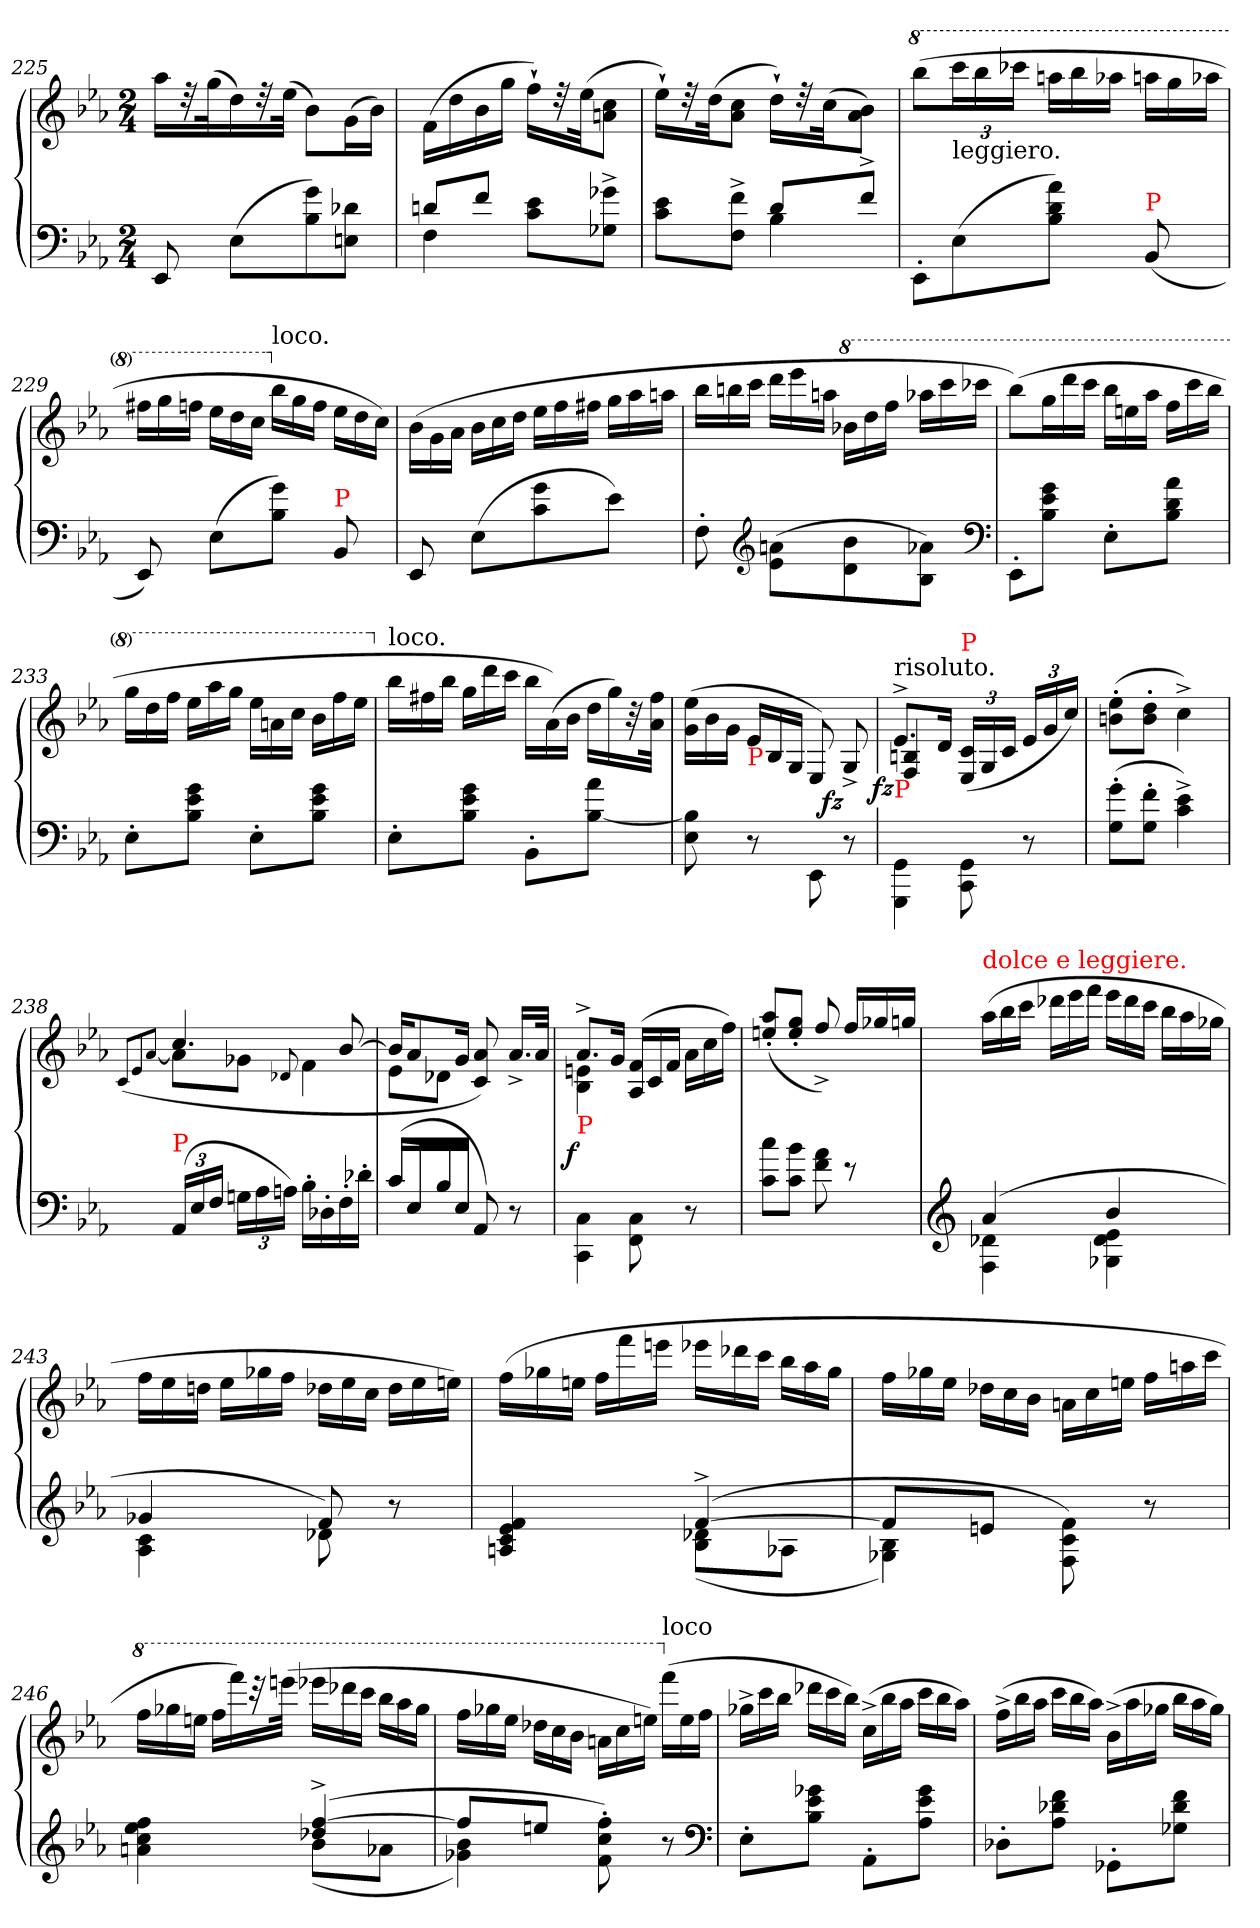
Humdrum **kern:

**kern	**kern	**dynam
*part1	*part1	*part1
*staff2	*staff1	*staff1/2
*clefF4	*clefG2	*
*k[b-e-a-]	*k[b-e-a-]	*
*M2/4	*M2/4	*
=225	=225	=225
8EE-/	16aa-LL	.
.	32rdd	.
.	(>32ggk	.
(>8E-L	16dd)	.
.	32rdd	.
.	(>32ee-JJk	.
8g 8B-)	8b-\L)	.
8d-X 8EnJ	(>16gL	.
.	16b-JJ)	.
=226	=226	=226
*^	*	*
8dnL	4F	(>16fLL	.
.	.	16dd	.
8fJ	.	16b-	.
.	.	16ggJJ	.
8e-\ 8c\L	4ryy	16ff`>LL)	.
.	.	32rdd	.
.	.	(>32ee-Jk	.
8g-X^> 8G-X^>J	.	8cc 8anJ	.
=227	=227	=227	=227
8e-\ 8c\L	4ryy	16ee-`>LL)	.
.	.	32rdd	.
.	.	(>32ddJk	.
8f^> 8F^>J	.	8cc 8a-J	.
8dL	4B-	16dd`>LL)	.
.	.	32r	.
.	.	(>32ccJk	.
8f^>J	.	8b- 8a-J)	.
*v	*v	*	*
=228	=228	=228
*	*8va	*
8EE-'>L	(>8bbb-L	.
*	*Xbrackettup	*
!	!LO:TX:b:t=leggiero.	!
(>8E-	24ccccL	.
.	24bbb-	.
.	24cccc-XJJ	.
*	*Xtuplet	*
8a- 8d 8B-J)	24aaanLL	.
.	24bbb-	.
.	24aaa-XJJ	.
!LO:TX:a:color=red:t=P	!	!
(<8BB-	24aaanLL	.
.	24ggg	.
.	24aaa-XJJ	.
=229	=229	=229
8EE-)	24fff#XLL	.
.	24ggg	.
.	24fffnJJ	.
(>8E-L	24eee-LL	.
.	24ddd	.
.	24cccJJ	.
*	*X8va	*
!	!LO:TX:a:t=loco.	!
8g 8B-J)	24bb-LL	.
.	24gg	.
.	24ffJJ	.
!LO:TX:a:color=red:t=P	!	!
8BB-	24ee-LL	.
.	24dd	.
.	24ccJJ)	.
=230	=230	=230
8EE-	(>24b-\LL	.
.	24g	.
.	24a-JJ	.
(8E-L	24b-LL	.
.	24cc	.
.	24ddJJ	.
8g 8c	24ee-LL	.
.	24ff	.
.	24ff#XJJ	.
8e-J)	24ggLL	.
.	24aa-	.
.	24aanJJ	.
=231	=231	=231
8F'>	24bb-LL	.
.	24bbn	.
.	24cccJJ	.
*clefG2	*	*
(>8an\ 8e-\L	24dddLL	.
.	24eee-	.
.	24aanJJ	.
*	*8va	*
8b- 8d	24bb-XLL	.
.	24ddd	.
.	24fffJJ	.
8a-X 8B-J)	24aaa-XLL	.
.	24cccc	.
.	24cccc-XJJ	.
*clefF4	*	*
=232	=232	=232
8EE-'>L	(>8bbb-L)	.
8g 8e- 8B-J	24gggL	.
.	24dddd	.
.	24ccccJJ	.
8E-'>L	24bbb-LL	.
.	24eeen	.
.	24aaa-JJ	.
8a- 8d 8B-J	24fffLL	.
.	24cccc	.
.	24bbb-JJ	.
=233	=233	=233
8E-'>L	24gggLL	.
.	24ddd	.
.	24fffJJ	.
8g 8e- 8B-J	24eee-LL	.
.	24aaa-	.
.	24gggJJ	.
8E-'>L	24eee-LL	.
.	24aan	.
.	24cccJJ	.
8g 8e- 8B-J	24bb-LL	.
.	24fff	.
.	24eee-JJ	.
=234	=234	=234
*	*X8va	*
!	!LO:TX:a:t=loco.	!
8E-'>L	24bb-LL	.
.	24ff#X	.
.	24bb-JJ	.
8g 8e- 8B-J	24ggLL	.
.	24ddd	.
.	24cccJJ	.
8BB-'>L	24bb-LL	.
.	(>24a-)	.
.	24b-JJ	.
8a- [8B-J	24ddLL	.
.	24gg)	.
.	48r	.
.	48ff# 48a-JJk	.
=235	=235	=235
8B-] 8E-	(>24ee-\ 24g\LL	.
.	24b-	.
.	24gJJ	.
!	!LO:TX:b:color=red:t=P	!
8r	24e-\LL	.
.	24B-/	.
.	24G/JJ	.
8EE-\	8E-/)	.
!	!	!LO:DY:rj
8r	8G^>/	fz
=236	=236	=236
*	*^	*
!	!LO:TX:a:t=risoluto.	!	!
!	!LO:TX:b:color=red:t=P	!	!
!	!	!	!LO:DY:rj
4GG\ 4GGG\	8.e-^<L	4Bn/ 4F/	fz
.	16dJk	.	.
*	*tuplet	*	*
!	!LO:TX:a:color=red:t=P	!	!
8GG\ 8CC\	(<24c/ 24E-/LL	4ryy	.
.	24G/	.	.
.	24cJJ	.	.
8r	24e-LL	.	.
.	24g	.	.
.	24ccJJ)	.	.
*	*v	*v	*
=237	=237	=237
(>8g'> 8G'>L	(>8ee-'> 8bn'>L	.
8f'> 8G'>J	8dd'> 8b'>J	.
4e-^> 4c^>)	4cc^>)	.
=238	=238	=238
.	(>8qqc/L	.
.	8qqe-/	.
.	[8qqa-/J	.
*Xbrackettup	*	*
*	*^	*
!LO:TX:a:color=red:t=P	!	!	!
(>24AA-LL	4.cc	8a-L]	.
24E-	.	.	.
24FJJ	.	.	.
24GnLL	.	8g-XJ	.
24A-	.	.	.
24AnJJ)	.	.	.
.	.	8qqd-X/	.
16B-'>LL	.	4f	.
16D-X'>	.	.	.
16F'>	[8b-	.	.
16d-X'>JJ	.	.	.
=239	=239	=239	=239
*^	*	*	*
*	*^	*	*	*
(>8cL	16ryy	16cLL	16b-KL]	8e-L	.
.	8E-/L	16E-	8a-	.	.
8B-J	.	16B-	.	8d-XJ	.
.	8E-/J	16E-JJ	16gJk	.	.
4ryy	.	8AA-)	8a- 8c)	4ryy	.
.	8.ryy	.	.	.	.
.	.	8r	16.a-^>LL	.	.
.	.	.	32a-JJk	.	.
*v	*v	*v	*	*	*
=240	=240	=240	=240
!	!LO:TX:b:color=red:t=P	!	!
!	!	!	!LO:DY:rj
4C\ 4CC\	8.a-^<L	4en 4B-	f
.	16gJk	.	.
*	*Xtuplet	*	*
8C\ 8FF\	(>24f/ 24A-/LL	4ryy	.
.	24c	.	.
.	24fJJ	.	.
8r	24a-\LL	.	.
.	24cc	.	.
.	24ffJJ)	.	.
*	*v	*v	*
=241	=241	=241
8cc\ 8c\L	(>8aa-'>/ 8een'>/L	.
8b-\ 8c\J	8gg'>/ 8ee'>/J	.
8a-\ 8f\	8ff^>/)	.
8re	24ff/LL	.
.	24gg-X	.
.	24ggnJJ	.
=242	=242	=242
*clefG2	*	*
*^	*	*
!	!	!LO:TX:a:color=red:t=dolce e leggiere.	!
(>4a-	4d-X 4F	(>24aa-LL	.
.	.	24bb-	.
.	.	24cccJJ	.
.	.	24ddd-XLL	.
.	.	24eee-	.
.	.	24fffJJ	.
4b-	4e- 4d- 4G-X	24eee-LL	.
.	.	24ddd-	.
.	.	24cccJJ	.
.	.	24bb-LL	.
.	.	24aa-	.
.	.	24gg-XJJ	.
=243	=243	=243	=243
4g-X	4c 4A-	24ffLL	.
.	.	24ee-	.
.	.	24ddnJJ	.
.	.	24ee-LL	.
.	.	24gg-X	.
.	.	24ffJJ	.
8f)	8d-X	24dd-XLL	.
.	.	24ee-	.
.	.	24ccJJ	.
8r	8ryy	24dd-LL	.
.	.	24ee-	.
.	.	24eenJJ)	.
=244	=244	=244	=244
4f 4e- 4c 4An	4ryy	(>24ffLL	.
.	.	24gg-X	.
.	.	24eenJJ	.
.	.	24ffLL	.
.	.	24fff	.
.	.	24eeenJJ	.
(>[4f^>	(>8d-X 8B-L	24eee-XLL	.
.	.	24ddd-X	.
.	.	24cccJJ	.
.	8A-XJ	24bb-LL	.
.	.	24aa-	.
.	.	24gg-JJ	.
=245	=245	=245	=245
8fL]	4B- 4G-X)	24ffLL	.
.	.	24gg-X	.
.	.	24ee-JJ	.
8enJ	.	24dd-XLL	.
.	.	24cc	.
.	.	24b-JJ	.
8f\ 8c\ 8F\)	4ryy	24anLL	.
.	.	24cc	.
.	.	24eenJJ	.
8r	.	24ffLL	.
.	.	24aan	.
.	.	24cccJJ	.
=246	=246	=246	=246
*	*	*8va	*
4ff 4ee- 4cc 4an	4ryy	24fffLL	.
.	.	24ggg-X	.
.	.	24eeenJJ	.
.	.	24fffLL	.
.	.	24ffff)	.
.	.	48r	.
.	.	(>48eeeenJJk	.
(>[4ff^> 4dd-X^>	(>8b-L	24eeee-XLL	.
.	.	24dddd-X	.
.	.	24ccccJJ	.
.	8a-XJ	24bbb-LL	.
.	.	24aaa-	.
.	.	24ggg-JJ	.
=247	=247	=247	=247
8ffL]	4b- 4g-X)	24fffLL	.
.	.	24ggg-X	.
.	.	24eee-JJ	.
8eenJ	.	24ddd-XLL	.
.	.	24ccc	.
.	.	24bb-JJ	.
8ff'>\ 8cc'>\ 8f'>\)	4ryy	24aanLL	.
.	.	24ccc	.
.	.	24eeenJJ)	.
*	*	*X8va	*
!	!	!LO:TX:a:t=loco	!
8r	.	(>24fffLL	.
.	.	24ee	.
.	.	24ffJJ	.
*v	*v	*	*
*clefF4	*	*
=248	=248	=248
8E-'>L	24gg-X^<LL	.
.	24ccc	.
.	24bb-JJ	.
8g-X 8e- 8B-J	24ddd-XLL	.
.	24ccc	.
.	24bb-JJ)	.
8AA-'>L	(>24cc^<LL	.
.	24bb-	.
.	24aa-JJ	.
8g- 8e- 8A-J	24cccLL	.
.	24bb-	.
.	24aa-JJ)	.
=249	=249	=249
8D-X'>L	(>24ff^<LL	.
.	24bb-	.
.	24aa-JJ	.
8f 8d-X 8A-J	24cccLL	.
.	24bb-	.
.	24aa-JJ)	.
8GG-X'>L	(>24b-^<LL	.
.	24aa-	.
.	24gg-XJJ	.
8f 8d- 8G-XJ	24bb-LL	.
.	24aa-	.
.	24gg-JJ)	.
=	=	=
*-	*-	*-
